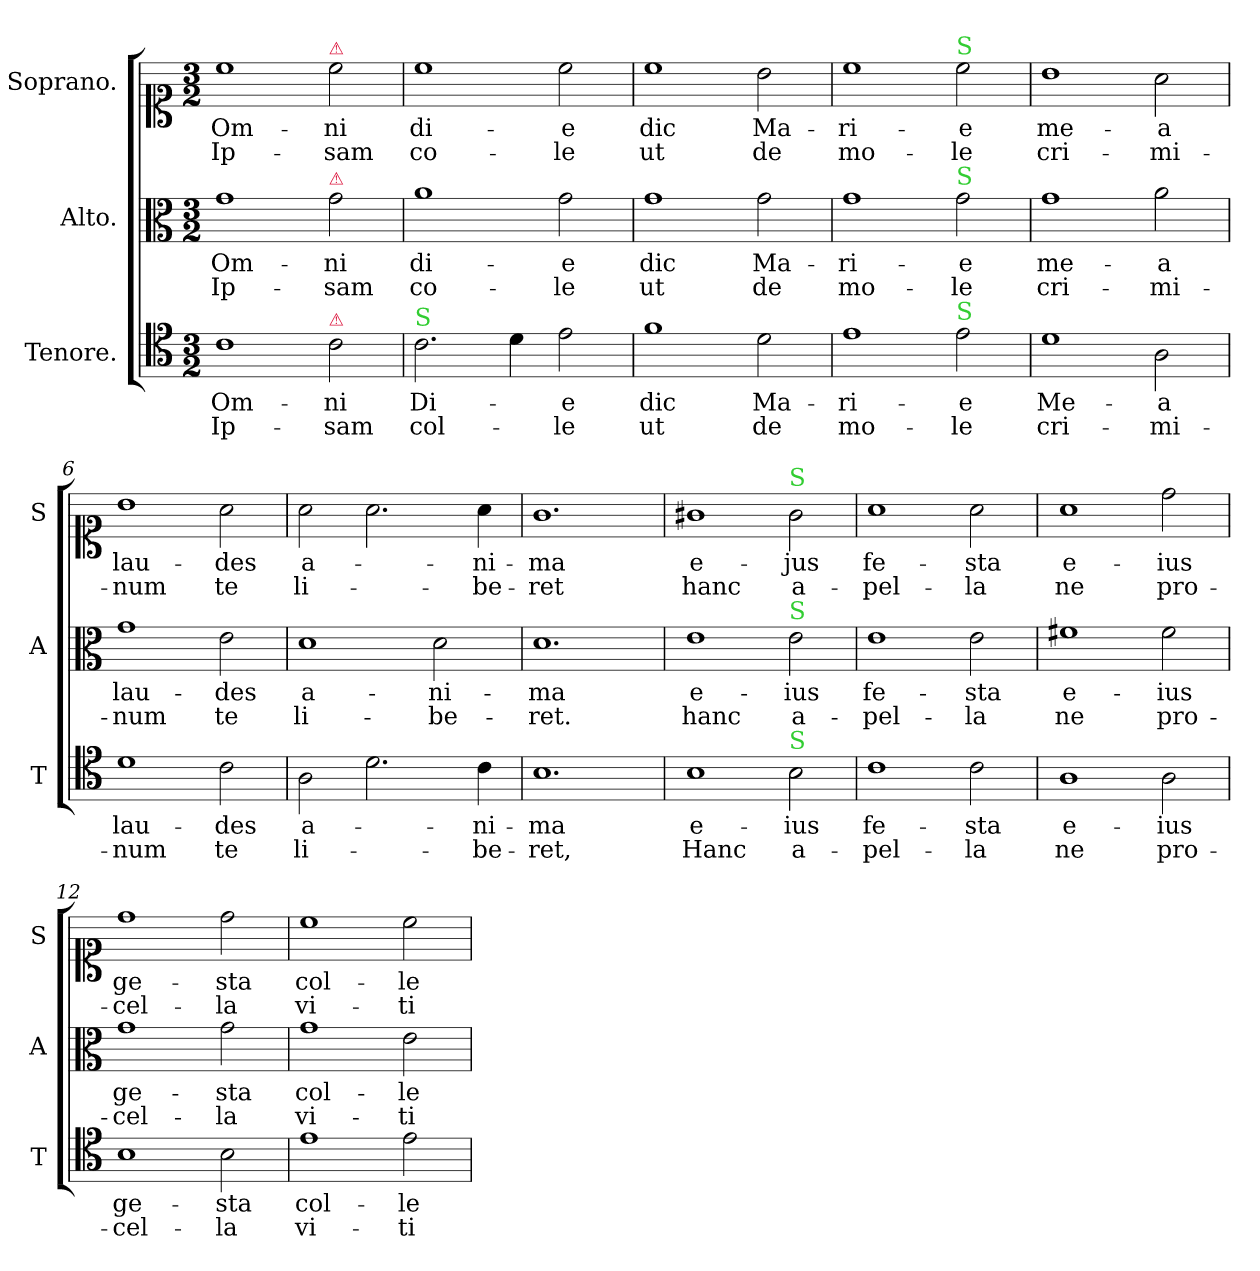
**kern	**text	**text	**kern	**text	**text	**kern	**text	**text
*part3	*part3	*part3	*part2	*part2	*part2	*part1	*part1	*part1
*staff3	*staff3	*staff3	*staff2	*staff2	*staff2	*staff1	*staff1	*staff1
*I"Tenore.	*	*	*I"Alto.	*	*	*I"Soprano.	*	*
*I'T	*	*	*I'A	*	*	*I'S	*	*
*clefC4	*	*	*clefC3	*	*	*clefC1	*	*
*k[]	*	*	*k[]	*	*	*k[]	*	*
*M3/2	*	*	*M3/2	*	*	*M3/2	*	*
=1	=1	=1	=1	=1	=1	=1	=1	=1
1c\	Om-	Ip-	1g\	Om-	Ip-	1cc\	Om-	Ip-
!	!	!	!	!	!	!LO:TX:a:color=crimson:t=⚠	!	!
!	!	!	!LO:TX:a:color=crimson:t=⚠	!	!	!	!	!
!LO:TX:a:color=crimson:t=⚠	!	!	!	!	!	!	!	!
2c\	-ni	-sam	2g\	-ni	-sam	2cc\	-ni	-sam
=2	=2	=2	=2	=2	=2	=2	=2	=2
!LO:TX:a:color=limegreen:t=S	!	!	!	!	!	!	!	!
2.c\	Di-	col-	1a\	di-	co-	1cc\	di-	co-
4d\	.	.	.	.	.	.	.	.
2e\	-e	-le	2g\	-e	-le	2cc\	-e	-le
=3	=3	=3	=3	=3	=3	=3	=3	=3
1f\	dic	ut	1g\	dic	ut	1cc\	dic	ut
2d\	Ma-	de	2g\	Ma-	de	2b\	Ma-	de
=4	=4	=4	=4	=4	=4	=4	=4	=4
1e\	-ri-	mo-	1g\	-ri-	mo-	1cc\	-ri-	mo-
!	!	!	!	!	!	!LO:TX:a:color=limegreen:t=S	!	!
!	!	!	!LO:TX:a:color=limegreen:t=S	!	!	!	!	!
!LO:TX:a:color=limegreen:t=S	!	!	!	!	!	!	!	!
2e\	-e	-le	2g\	-e	-le	2cc\	-e	-le
=5	=5	=5	=5	=5	=5	=5	=5	=5
1d\	Me-	cri-	1g\	me-	cri-	1b\	me-	cri-
2A\	-a	-mi-	2a\	-a	-mi-	2a\	-a	-mi-
=6	=6	=6	=6	=6	=6	=6	=6	=6
1d\	lau-	-num	1g\	lau-	-num	1b\	lau-	-num
2c\	-des	te	2e\	-des	te	2a\	-des	te
=7	=7	=7	=7	=7	=7	=7	=7	=7
2A\	a-	li-	1d\	a-	li-	2a\	a-	li-
2.d\	.	.	.	.	.	2.a\	.	.
.	.	.	2d\	-ni-	-be-	.	.	.
4c\	-ni-	-be-	.	.	.	4a\	-ni-	-be-
=8	=8	=8	=8	=8	=8	=8	=8	=8
1.B\	-ma	-ret,	1.d\	-ma	-ret.	1.g\	-ma	-ret
=9	=9	=9	=9	=9	=9	=9	=9	=9
1B\	e-	Hanc	1e\	e-	hanc	1g#X\	e-	hanc
!	!	!	!	!	!	!LO:TX:a:color=limegreen:t=S	!	!
!	!	!	!LO:TX:a:color=limegreen:t=S	!	!	!	!	!
!LO:TX:a:color=limegreen:t=S	!	!	!	!	!	!	!	!
2B\	-ius	a-	2e\	-ius	a-	2g#\	-jus	a-
=10	=10	=10	=10	=10	=10	=10	=10	=10
1c\	fe-	-pel-	1e\	fe-	-pel-	1a\	fe-	-pel-
2c\	-sta	-la	2e\	-sta	-la	2a\	-sta	-la
=11	=11	=11	=11	=11	=11	=11	=11	=11
1A\	e-	ne	1f#X\	e-	ne	1a\	e-	ne
2A\	-ius	pro-	2f#\	-ius	pro-	2dd\	-ius	pro-
=12	=12	=12	=12	=12	=12	=12	=12	=12
1B\	ge-	-cel-	1g\	ge-	-cel-	1dd\	ge-	-cel-
2B\	-sta	-la	2g\	-sta	-la	2dd\	-sta	-la
=13	=13	=13	=13	=13	=13	=13	=13	=13
1e\	col-	vi-	1g\	col-	vi-	1cc\	col-	vi-
2e\	-le	-ti-	2e\	-le	-ti-	2cc\	-le	-ti-
=	=	=	=	=	=	=	=	=
*-	*-	*-	*-	*-	*-	*-	*-	*-
